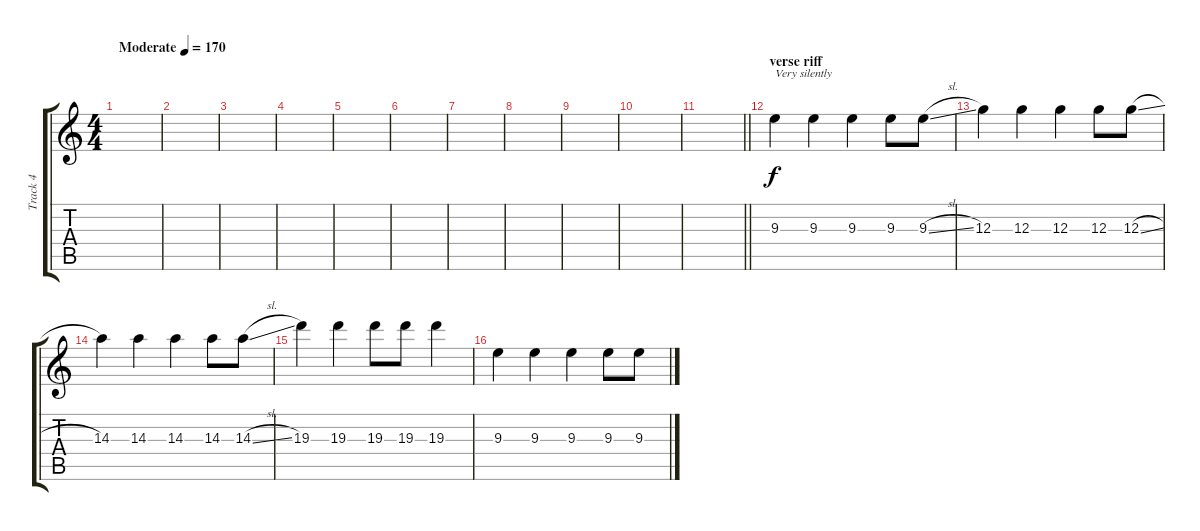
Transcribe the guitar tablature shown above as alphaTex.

\track ("Track 4" "Track 4") {instrument overdrivenguitar}
\staff {score tabs}
\tuning (E4 B3 G3 D3 A2 E2) {hide}
\ts (4 4)
\tempo (170 "Moderate")
\clef g2
\ks c
|
|
|
|
|
|
|
|
|
|
\barLineRight lightlight
|
\section ("" "verse riff")
9.3.4{txt "Very silently"} 9.3.4 9.3.4 9.3.8 9.3{sl}.8 |
12.3.4 12.3.4 12.3.4 12.3.8 12.3{sl}.8 |
14.3.4 14.3.4 14.3.4 14.3.8 14.3{sl}.8 |
19.3.4 19.3.4 19.3.8 19.3.8 19.3.4 |
9.3.4 9.3.4 9.3.4 9.3.8 9.3{sl}.8
